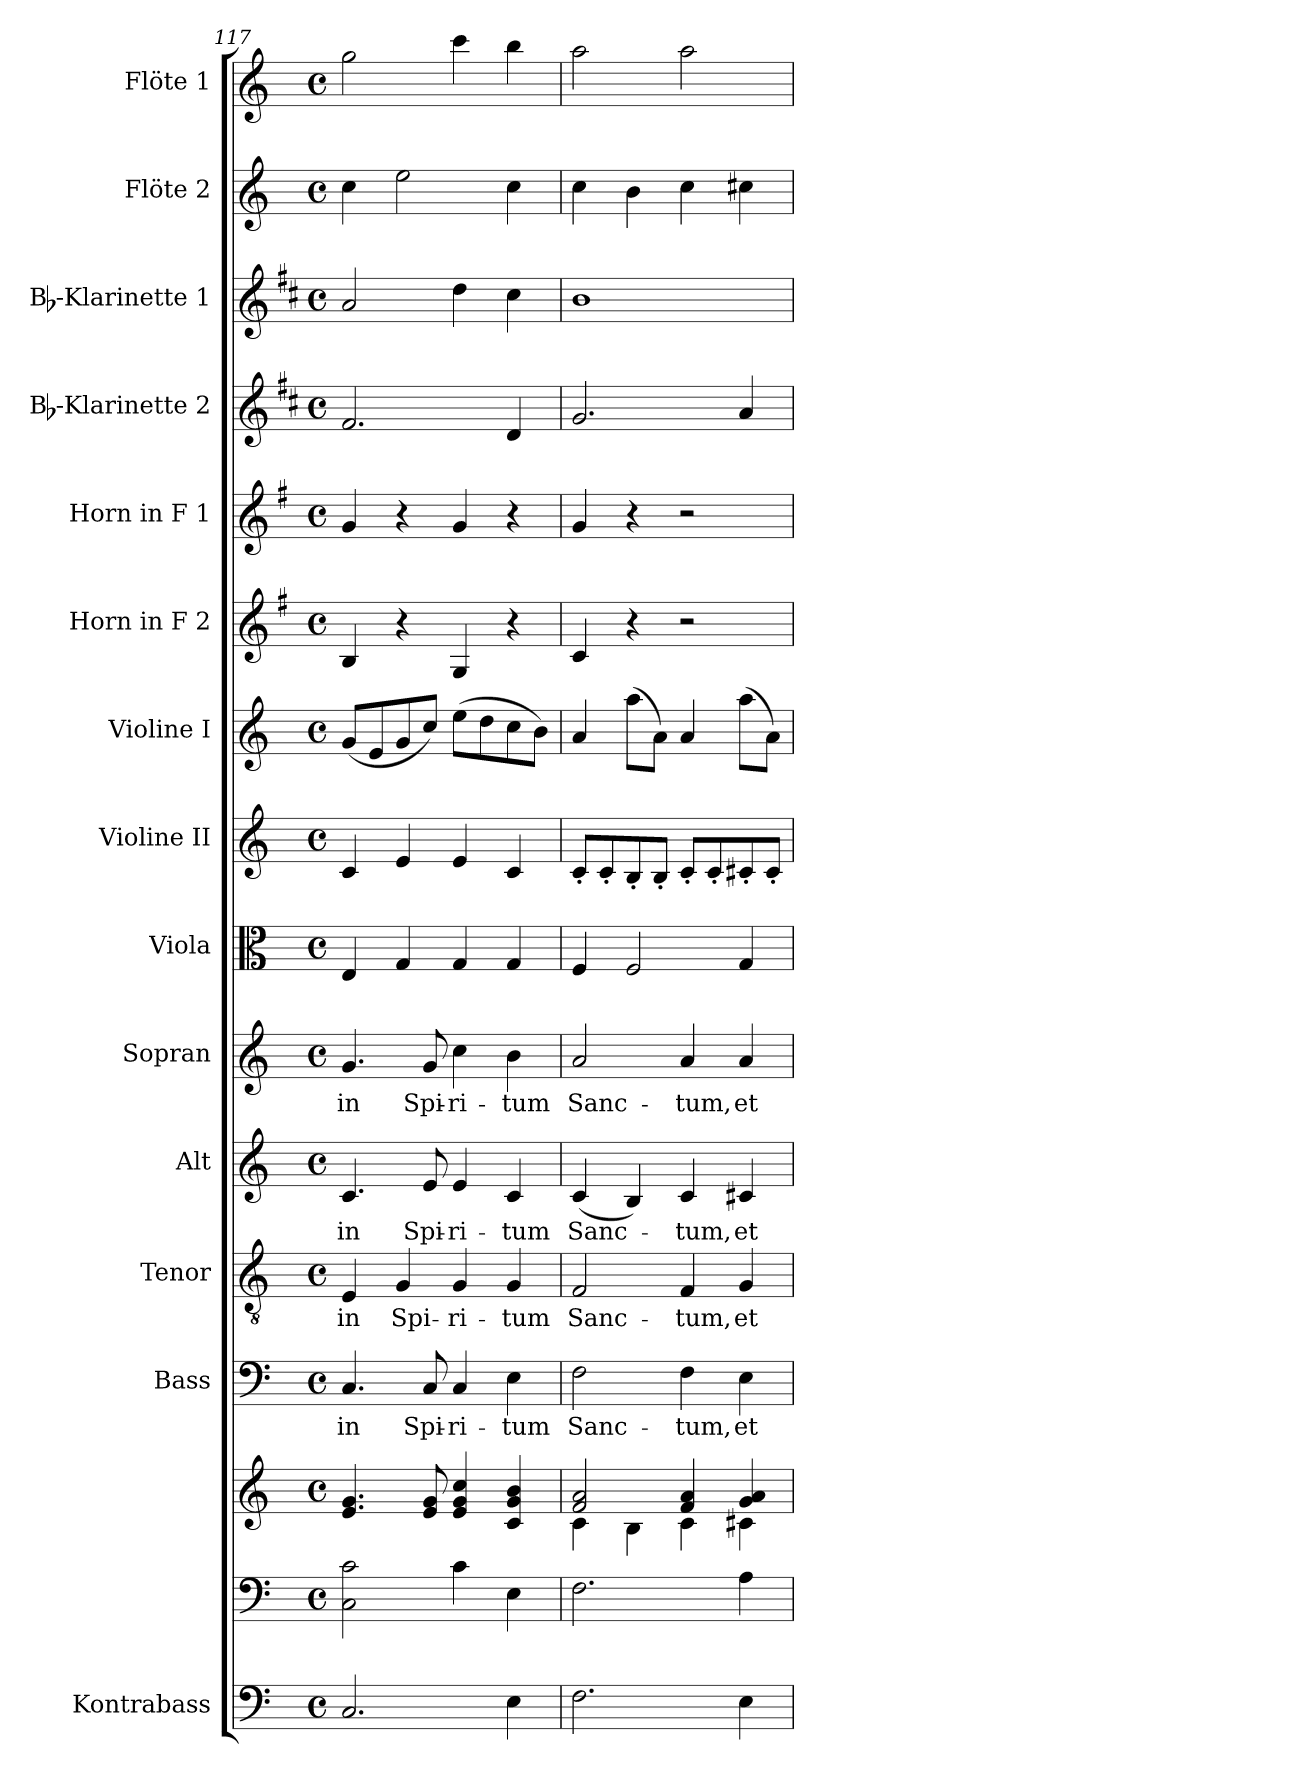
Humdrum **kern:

**kern	**kern	**kern	**kern	**text	**kern	**text	**kern	**text	**kern	**text	**kern	**kern	**kern	**kern	**kern	**kern	**kern	**kern	**kern
*part15	*part14	*part14	*part13	*part13	*part12	*part12	*part11	*part11	*part10	*part10	*part9	*part8	*part7	*part6	*part5	*part4	*part3	*part2	*part1
*staff16	*staff15	*staff14	*staff13	*staff13	*staff12	*staff12	*staff11	*staff11	*staff10	*staff10	*staff9	*staff8	*staff7	*staff6	*staff5	*staff4	*staff3	*staff2	*staff1
*I"Kontrabass	*	*	*I"Bass	*	*I"Tenor	*	*I"Alt	*	*I"Sopran	*	*I"Viola	*I"Violine II	*I"Violine I	*I"Horn in F 2	*I"Horn in F 1	*I"Bb-Klarinette 2	*I"Bb-Klarinette 1	*I"Flöte 2	*I"Flöte 1
*I'Kb.	*	*	*I'B.	*	*I'T.	*	*I'A.	*	*I'S.	*	*I'Vla.	*I'Vl. II	*I'Vl. I	*I'Horn 2	*I'Horn 1	*I'Bb Kl. 2	*I'Bb Kl. 1	*I'Fl. 2	*I'Fl. 1
*clefF4	*clefF4	*clefG2	*clefF4	*	*clefGv2	*	*clefG2	*	*clefG2	*	*clefC3	*clefG2	*clefG2	*clefG2	*clefG2	*clefG2	*clefG2	*clefG2	*clefG2
*ITrd7c12	*	*	*	*	*	*	*	*	*	*	*	*	*	*ITrd4c7	*ITrd4c7	*ITrd1c2	*ITrd1c2	*	*
*k[]	*k[]	*k[]	*k[]	*	*k[]	*	*k[]	*	*k[]	*	*k[]	*k[]	*k[]	*k[]	*k[]	*k[]	*k[]	*k[]	*k[]
*C:	*C:	*C:	*C:	*	*C:	*	*C:	*	*C:	*	*C:	*C:	*C:	*C:	*C:	*C:	*C:	*C:	*C:
*M4/4	*M4/4	*M4/4	*M4/4	*	*M4/4	*	*M4/4	*	*M4/4	*	*M4/4	*M4/4	*M4/4	*M4/4	*M4/4	*M4/4	*M4/4	*M4/4	*M4/4
*met(c)	*met(c)	*met(c)	*met(c)	*	*met(c)	*	*met(c)	*	*met(c)	*	*met(c)	*met(c)	*met(c)	*met(c)	*met(c)	*met(c)	*met(c)	*met(c)	*met(c)
=117	=117	=117	=117	=117	=117	=117	=117	=117	=117	=117	=117	=117	=117	=117	=117	=117	=117	=117	=117
!	!	!	!	!LO:LY:b	!	!LO:LY:b	!	!LO:LY:b	!	!LO:LY:b	!	!	!	!	!	!	!	!	!
2.CC/	2C\ 2c\	4.e/ 4.g/	4.C/	in	4E/	in	4.c/	in	4.g/	in	4E/	4c/	(<8g/L	4E/	4c/	2.e/	2g/	4cc\	2gg\
.	.	.	.	.	.	.	.	.	.	.	.	.	8e/	.	.	.	.	.	.
!	!	!	!	!	!	!LO:LY:b	!	!	!	!	!	!	!	!	!	!	!	!	!
.	.	.	.	.	4G/	Spi-	.	.	.	.	4G/	4e/	8g/	4r	4r	.	.	2ee\	.
!	!	!	!	!LO:LY:b	!	!	!	!LO:LY:b	!	!LO:LY:b	!	!	!	!	!	!	!	!	!
.	.	8e/ 8g/	8C/	Spi-	.	.	8e/	Spi-	8g/	Spi-	.	.	8cc/J)	.	.	.	.	.	.
!	!	!	!	!LO:LY:b	!	!LO:LY:b	!	!LO:LY:b	!	!LO:LY:b	!	!	!	!	!	!	!	!	!
.	4c\	4e/ 4g/ 4cc/	4C/	-ri-	4G/	-ri-	4e/	-ri-	4cc\	-ri-	4G/	4e/	(>8ee\L	4C/	4c/	.	4cc\	.	4ccc\
.	.	.	.	.	.	.	.	.	.	.	.	.	8dd\	.	.	.	.	.	.
!	!	!	!	!LO:LY:b	!	!LO:LY:b	!	!LO:LY:b	!	!LO:LY:b	!	!	!	!	!	!	!	!	!
4EE\	4E\	4c/ 4g/ 4b/	4E\	-tum	4G/	-tum	4c/	-tum	4b\	-tum	4G/	4c/	8cc\	4r	4r	4c/	4b\	4cc\	4bb\
.	.	.	.	.	.	.	.	.	.	.	.	.	8b\J)	.	.	.	.	.	.
=118	=118	=118	=118	=118	=118	=118	=118	=118	=118	=118	=118	=118	=118	=118	=118	=118	=118	=118	=118
*	*	*^	*	*	*	*	*	*	*	*	*	*	*	*	*	*	*	*	*
!	!	!	!	!	!LO:LY:b	!	!LO:LY:b	!	!LO:LY:b	!	!LO:LY:b	!	!	!	!	!	!	!	!	!
2.FF\	2.F\	2f/ 2a/	4c\	2F\	Sanc-	2F/	Sanc-	(<4c/	Sanc-	2a/	Sanc-	4F/	8c'</L	4a/	4F/	4c/	2.f/	1a	4cc\	2aa\
.	.	.	.	.	.	.	.	.	.	.	.	.	8c'</	.	.	.	.	.	.	.
.	.	.	4B\	.	.	.	.	4B/)	.	.	.	2F/	8B'</	(>8aa\L	4r	4r	.	.	4b\	.
.	.	.	.	.	.	.	.	.	.	.	.	.	8B'</J	8a\J)	.	.	.	.	.	.
!	!	!	!	!	!LO:LY:b	!	!LO:LY:b	!	!LO:LY:b	!	!LO:LY:b	!	!	!	!	!	!	!	!	!
.	.	4f/ 4a/	4c\	4F\	-tum,	4F/	-tum,	4c/	-tum,	4a/	-tum,	.	8c'</L	4a/	2r	2r	.	.	4cc\	2aa\
.	.	.	.	.	.	.	.	.	.	.	.	.	8c'</	.	.	.	.	.	.	.
!	!	!	!	!	!LO:LY:b	!	!LO:LY:b	!	!LO:LY:b	!	!LO:LY:b	!	!	!	!	!	!	!	!	!
4EE\	4A\	4g/ 4a/	4c#X\	4E\	et	4G/	et	4c#X/	et	4a/	et	4G/	8c#X'</	(>8aa\L	.	.	4g/	.	4cc#X\	.
.	.	.	.	.	.	.	.	.	.	.	.	.	8c#'</J	8a\J)	.	.	.	.	.	.
*	*	*v	*v	*	*	*	*	*	*	*	*	*	*	*	*	*	*	*	*	*
=	=	=	=	=	=	=	=	=	=	=	=	=	=	=	=	=	=	=	=
*-	*-	*-	*-	*-	*-	*-	*-	*-	*-	*-	*-	*-	*-	*-	*-	*-	*-	*-	*-
